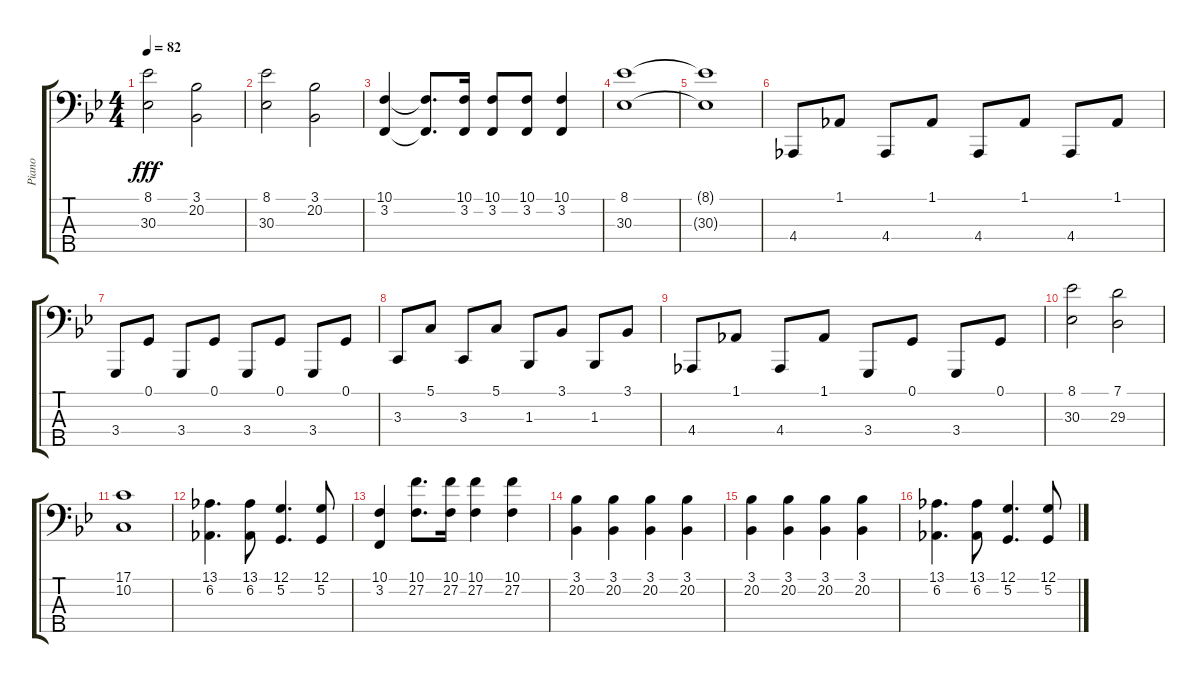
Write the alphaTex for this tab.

\track ("Piano" "Piano") {instrument electricgrandpiano}
\staff {score tabs}
\tuning (G2 D2 A1 E1 B0) {hide}
\ts (4 4)
\tempo 82
\clef f4
\ks bb
(8.1 30.3).2{dy fff} (3.1 20.2).2 |
(8.1 30.3).2 (3.1 20.2).2 |
(10.1 3.2).4 (10.1{t} 3.2{t}).8{d} (10.1 3.2).16 (10.1 3.2).8 (10.1 3.2).8 (10.1 3.2).4 |
(8.1 30.3).1 |
(8.1{t} 30.3{t}).1 |
4.4.8 1.1.8 4.4.8 1.1.8 4.4.8 1.1.8 4.4.8 1.1.8 |
3.4.8 0.1.8 3.4.8 0.1.8 3.4.8 0.1.8 3.4.8 0.1.8 |
3.3.8 5.1.8 3.3.8 5.1.8 1.3.8 3.1.8 1.3.8 3.1.8 |
4.4.8 1.1.8 4.4.8 1.1.8 3.4.8 0.1.8 3.4.8 0.1.8 |
(8.1 30.3).2 (7.1 29.3).2 |
(17.1 10.2).1 |
(13.1 6.2).4{d} (13.1 6.2).8 (12.1 5.2).4{d} (12.1 5.2).8 |
(10.1 3.2).4 (10.1 27.2).8{d} (10.1 27.2).16 (10.1 27.2).4 (10.1 27.2).4 |
(3.1 20.2).4 (3.1 20.2).4 (3.1 20.2).4 (3.1 20.2).4 |
(3.1 20.2).4 (3.1 20.2).4 (3.1 20.2).4 (3.1 20.2).4 |
(13.1 6.2).4{d} (13.1 6.2).8 (12.1 5.2).4{d} (12.1 5.2).8
